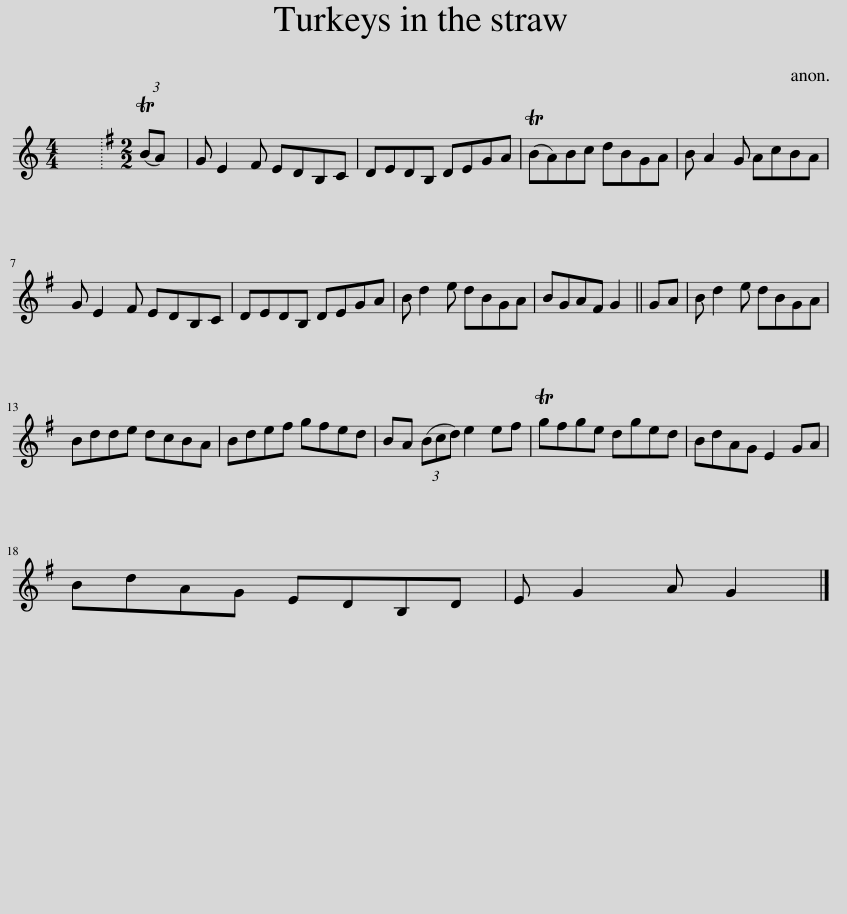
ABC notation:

X:1
L:1/8
M:4/4
I:linebreak $
K:C
V:1 treble
V:1
 x8 |[K:G][M:2/2] (3:2:2(TBA) x/24 | G E2 F EDB,C | DEDB, DEGA | (TBA)Bc dBGA | %5
 B A2 G AcBA |$ G E2 F EDB,C | DEDB, DEGA | B d2 e dBGA | BGAF G2 || %10
 GA | B d2 e dBGA |$ Bdde dcBA | Bdef gfed | BA (3(Bcd) e2 ef | %15
 Tgfge dged | BdAG E2 GA |$ BdAG EDB,D | E G2 A G2 |] %19
